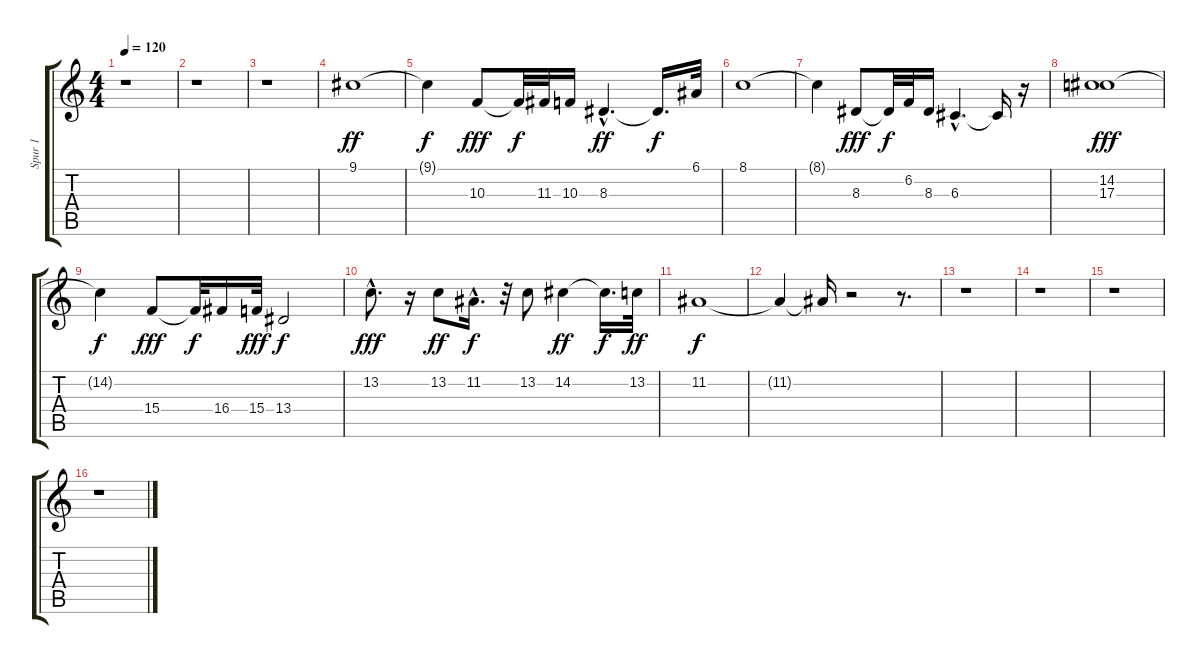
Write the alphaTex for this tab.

\track ("Spur 1" "Spur 1") {instrument accordion}
\staff {score tabs}
\tuning (E4 B3 G3 D3 A2 E2) {hide}
\ts (4 4)
\tempo 120
\clef g2
\ks c
r.1{dy ff instrument accordion} |
r.1 |
r.1 |
9.1.1 |
9.1{t}.4{dy f} 10.3.8{dy fff} 10.3{t}.32{dy f} 11.3.32 10.3.16 8.3{hac}.4{d dy ff} 8.3{t}.16{d dy f} 6.1.32 |
8.1.1 |
8.1{t}.4 8.3.8{dy fff} 8.3{t}.32{dy f} 6.2.32 8.3.16 6.3{hac}.4{d} 6.3{t}.16 r.16 |
(14.2 17.3).1{dy fff} |
14.2{t}.4{dy f} 15.4.8{dy fff} 15.4{t}.32{dy f} 16.4.16 15.4.32{dy fff} 13.4.2{dy f} |
13.2{hac}.8{d dy fff} r.16 13.2.8{dy ff} 11.2{hac}.16{d dy f} r.32 13.2.8 14.2.4{dy ff} 14.2{t}.16{d dy f} 13.2.32{dy ff} |
11.2.1{dy f} |
11.2{t}.4 11.2{t}.16 r.2 r.8{d} |
r.1 |
r.1 |
r.1 |
r.1
